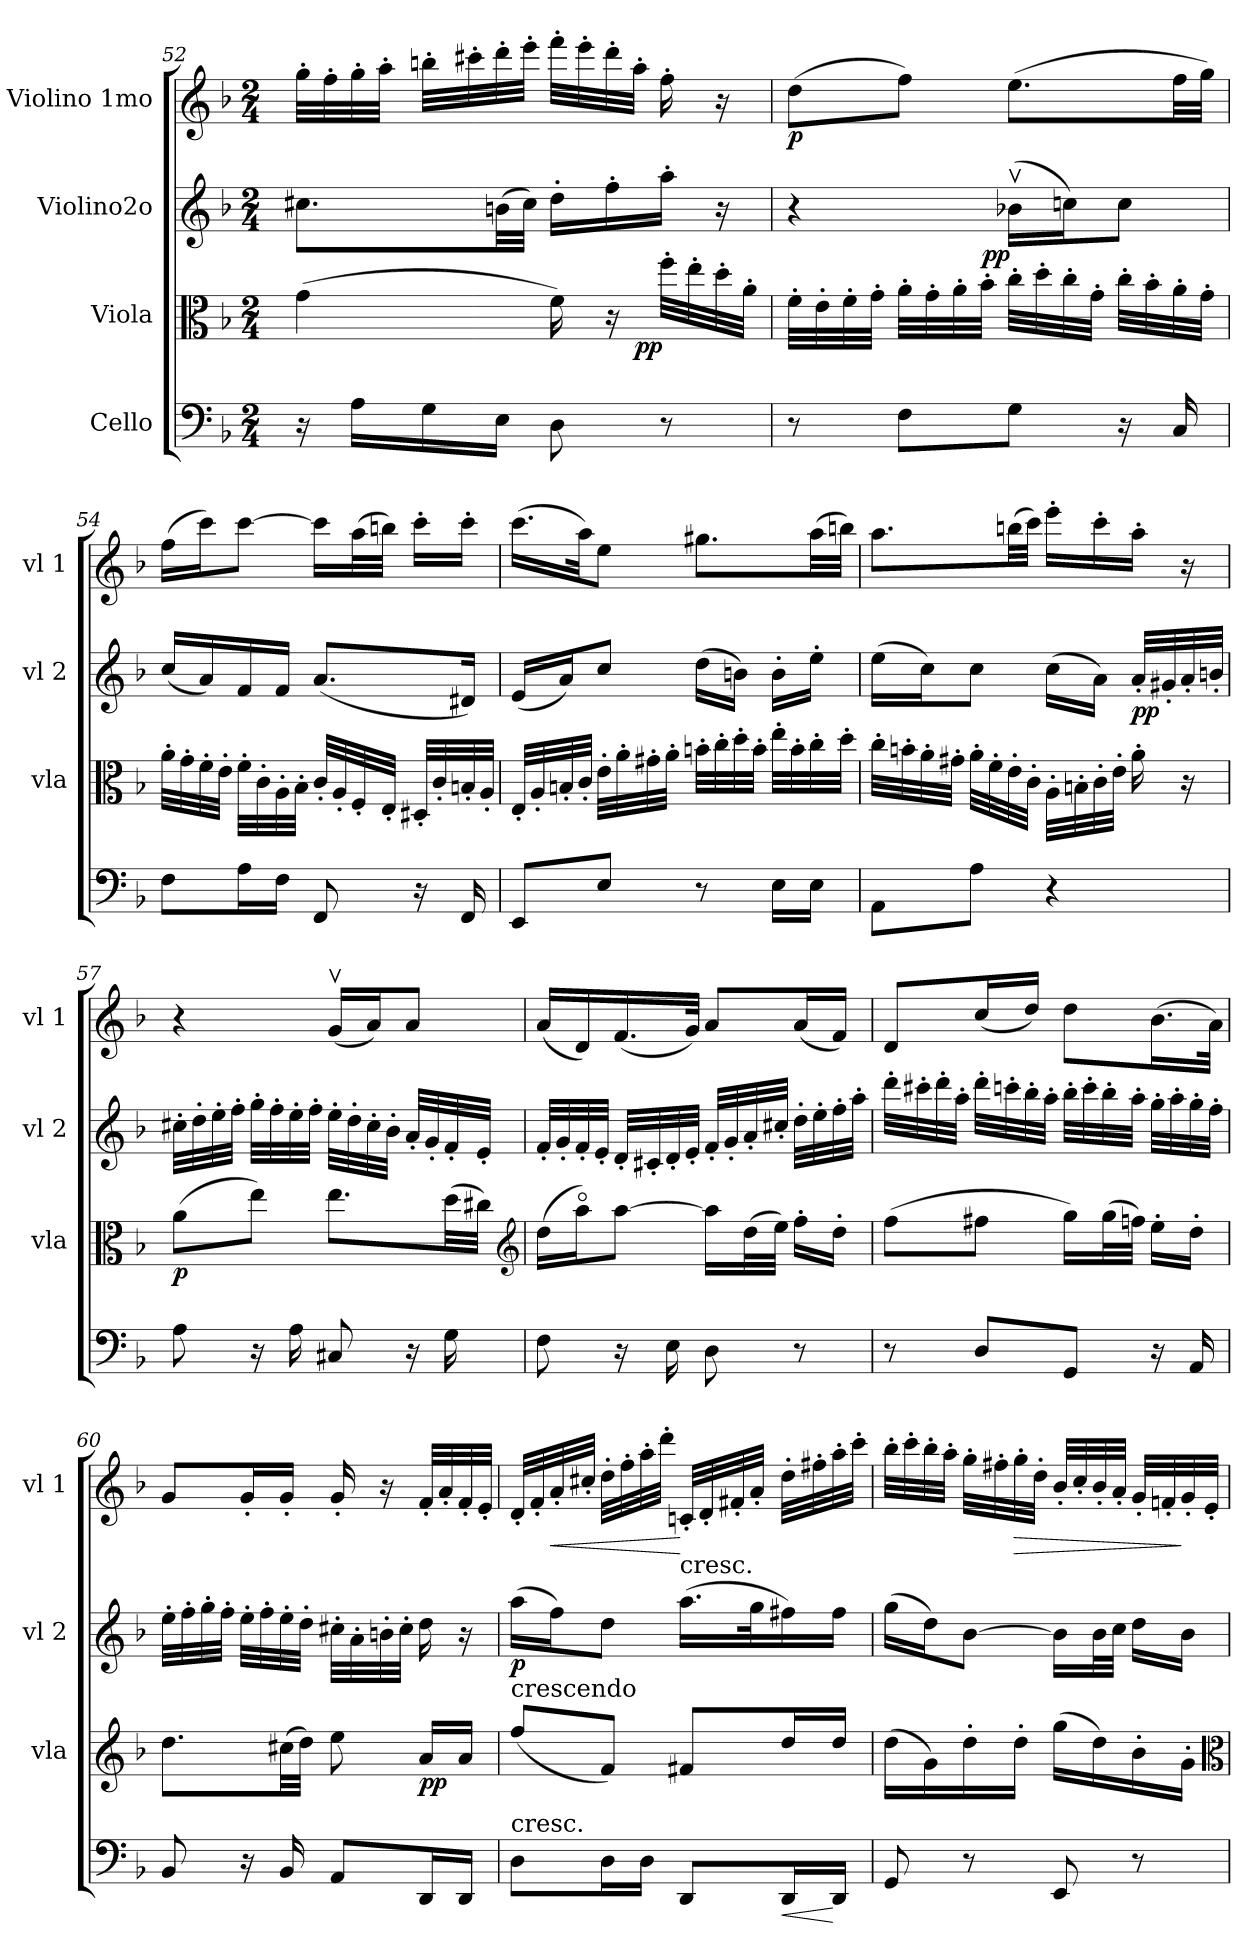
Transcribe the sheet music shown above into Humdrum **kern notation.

**kern	**dynam	**kern	**dynam	**kern	**dynam	**kern	**dynam
*part4	*part4	*part3	*part3	*part2	*part2	*part1	*part1
*staff4	*staff4	*staff3	*staff3	*staff2	*staff2	*staff1	*staff1
*I"Cello	*	*I"Viola	*	*I"Violino2o	*	*I"Violino 1mo	*
*	*	*I'vla	*	*I'vl 2	*	*I'vl 1	*
*clefF4	*	*clefC3	*	*clefG2	*	*clefG2	*
*k[b-]	*	*k[b-]	*	*k[b-]	*	*k[b-]	*
*M2/4	*	*M2/4	*	*M2/4	*	*M2/4	*
=52	=52	=52	=52	=52	=52	=52	=52
16r	.	(4g\	.	8.cc#X\L	.	32gg'\LLL	.
.	.	.	.	.	.	32ff'\	.
16A\LL	.	.	.	.	.	32gg'\	.
.	.	.	.	.	.	32aa'\JJJ	.
16G\	.	.	.	.	.	32bbn'\LLL	.
.	.	.	.	.	.	32ccc#X'\	.
16E\JJ	.	.	.	(32bn\LL	.	32ddd'\	.
.	.	.	.	32cc#\JJJ)	.	32eee'\JJJ	.
8D\	.	16f\)	.	16dd'\LL	.	32fff'\LLL	.
.	.	.	.	.	.	32eee'\	.
.	.	16r	.	16ff'\	.	32ddd'\	.
.	.	.	.	.	.	32aa'\JJJ	.
!	!	!	!LO:DY:rj	!	!	!	!
8r	.	32ff'\LLL	pp	16aa'\JJ	.	16ff'\	.
.	.	32ee'\	.	.	.	.	.
.	.	32dd'\	.	16r	.	16r	.
.	.	32a'\JJJ	.	.	.	.	.
=53	=53	=53	=53	=53	=53	=53	=53
8r	.	32f'\LLL	.	4r	.	(8dd\L	p
.	.	32e'\	.	.	.	.	.
.	.	32f'\	.	.	.	.	.
.	.	32g'\JJJ	.	.	.	.	.
8F\L	.	32a'\LLL	.	.	.	8ff\J)	.
.	.	32g'\	.	.	.	.	.
.	.	32a'\	.	.	.	.	.
.	.	32b-'\JJJ	.	.	.	.	.
!	!	!	!	!	!LO:DY:rj	!	!
8G\J	.	32cc'\LLL	.	(16b-Xv\LL	pp	(8.ee\L	.
.	.	32dd'\	.	.	.	.	.
.	.	32cc'\	.	16ccn\J)	.	.	.
.	.	32g'\JJJ	.	.	.	.	.
16r	.	32cc'\LLL	.	8cc\J	.	.	.
.	.	32b-'\	.	.	.	.	.
16C/	.	32a'\	.	.	.	32ff\LL	.
.	.	32g'\JJJ	.	.	.	32gg\JJJ)	.
=54	=54	=54	=54	=54	=54	=54	=54
8F\L	.	32a'\LLL	.	(16cc/LL	.	(16ff\LL	.
.	.	32g'\	.	.	.	.	.
.	.	32f'\	.	16a/)	.	16ccc\J)	.
.	.	32e'\JJJ	.	.	.	.	.
16A\L	.	32f'\LLL	.	16f/	.	[8ccc\J	.
.	.	32c'\	.	.	.	.	.
16F\JJ	.	32A'\	.	16f/JJ	.	.	.
.	.	32B-'\JJJ	.	.	.	.	.
8FF/	.	32c'/LLL	.	(8.a/L	.	16ccc\LL]	.
.	.	32A'/	.	.	.	.	.
.	.	32F'/	.	.	.	(32aa\L	.
.	.	32E'/JJJ	.	.	.	32bbn\JJJ)	.
16r	.	32D#X'/LLL	.	.	.	16ccc'\LL	.
.	.	32c'/	.	.	.	.	.
16FF/	.	32Bn'/	.	16d#X/Jk)	.	16ccc'\JJ	.
.	.	32A'/JJJ	.	.	.	.	.
=55	=55	=55	=55	=55	=55	=55	=55
8EE/L	.	32E'/LLL	.	(16e/LL	.	(16.ccc\LL	.
.	.	32A'/	.	.	.	.	.
.	.	32Bn'/	.	16a/J)	.	.	.
.	.	32c'/JJJ	.	.	.	32aa\JK)	.
8E/J	.	32e'\LLL	.	8cc/J	.	8ee\J	.
.	.	32a'\	.	.	.	.	.
.	.	32g#X'\	.	.	.	.	.
.	.	32a'\JJJ	.	.	.	.	.
8r	.	32bn'\LLL	.	(16dd\LL	.	8.gg#X\L	.
.	.	32cc'\	.	.	.	.	.
.	.	32dd'\	.	16bn\JJ)	.	.	.
.	.	32b'\JJJ	.	.	.	.	.
16E\LL	.	32ee'\LLL	.	16b'\LL	.	.	.
.	.	32b'\	.	.	.	.	.
16E\JJ	.	32cc'\	.	16ee'\JJ	.	(32aa\LL	.
.	.	32dd'\JJJ	.	.	.	32bbn\JJJ)	.
=56	=56	=56	=56	=56	=56	=56	=56
8AA\L	.	32cc'\LLL	.	(16ee\LL	.	8.aa\L	.
.	.	32bn'\	.	.	.	.	.
.	.	32a'\	.	16cc\J)	.	.	.
.	.	32g#X'\JJJ	.	.	.	.	.
8A\J	.	32a'\LLL	.	8cc\J	.	.	.
.	.	32f'\	.	.	.	.	.
.	.	32e'\	.	.	.	(32bbn\LL	.
.	.	32c'\JJJ	.	.	.	32ccc\JJJ)	.
4r	.	32A'\LLL	.	(16cc\LL	.	16eee'\LL	.
.	.	32Bn'\	.	.	.	.	.
.	.	32c'\	.	16a\JJ)	.	16ccc'\	.
.	.	32e'\JJJ	.	.	.	.	.
.	.	16a'\	.	32a'/LLL	pp	16aa'\JJ	.
.	.	.	.	32g#X'/	.	.	.
.	.	16r	.	32a'/	.	16r	.
.	.	.	.	32bn'/JJJ	.	.	.
=57	=57	=57	=57	=57	=57	=57	=57
8A\	.	(8a\L	p	32cc#X'\LLL	.	4r	.
.	.	.	.	32dd'\	.	.	.
.	.	.	.	32ee'\	.	.	.
.	.	.	.	32ff'\JJJ	.	.	.
16r	.	8ee\J)	.	32gg'\LLL	.	.	.
.	.	.	.	32ff'\	.	.	.
16A\	.	.	.	32ee'\	.	.	.
.	.	.	.	32ff'\JJJ	.	.	.
8C#X/	.	8.ee\L	.	32ee'\LLL	.	(16gv/LL	.
.	.	.	.	32dd'\	.	.	.
.	.	.	.	32cc#'\	.	16a/J)	.
.	.	.	.	32b-'\JJJ	.	.	.
16r	.	.	.	32a'/LLL	.	8a/J	.
.	.	.	.	32g'/	.	.	.
16G\	.	(32dd\LL	.	32f'/	.	.	.
.	.	32cc#X\JJJ)	.	32e'/JJJ	.	.	.
*	*	*clefG2	*	*	*	*	*
=58	=58	=58	=58	=58	=58	=58	=58
8F\	.	(16dd\LL	.	32f'/LLL	.	(16a/LL	.
.	.	.	.	32g'/	.	.	.
.	.	16aao\J)	.	32f'/	.	16d/)	.
.	.	.	.	32e'/JJJ	.	.	.
16r	.	[8aa\J	.	32d'/LLL	.	(16.f/	.
.	.	.	.	32c#X'/	.	.	.
16E\	.	.	.	32d'/	.	.	.
.	.	.	.	32e'/JJJ	.	32g/JJk)	.
8D\	.	16aa\LL]	.	32f'/LLL	.	8a/L	.
.	.	.	.	32g'/	.	.	.
.	.	(32dd\L	.	32a'/	.	.	.
.	.	32ee\JJJ)	.	32cc#X'/JJJ	.	.	.
8r	.	16ff'\LL	.	32dd'\LLL	.	(16a/L	.
.	.	.	.	32ee'\	.	.	.
.	.	16dd'\JJ	.	32ff'\	.	16f/JJ)	.
.	.	.	.	32aa'\JJJ	.	.	.
=59	=59	=59	=59	=59	=59	=59	=59
8r	.	(8ff\L	.	32ddd'\LLL	.	8d/L	.
.	.	.	.	32ccc#X'\	.	.	.
.	.	.	.	32ddd'\	.	.	.
.	.	.	.	32aa'\JJJ	.	.	.
8D/L	.	8ff#X\J	.	32ddd'\LLL	.	(16cc/L	.
.	.	.	.	32cccn'\	.	.	.
.	.	.	.	32bb-'\	.	16dd/JJ)	.
.	.	.	.	32aa'\JJJ	.	.	.
8GG/J	.	16gg\LL)	.	32bb-'\LLL	.	8dd\L	.
.	.	.	.	32ccc'\	.	.	.
.	.	(32gg\L	.	32bb-'\	.	.	.
.	.	32ffn\JJJ)	.	32aa'\JJJ	.	.	.
16r	.	16ee'\LL	.	32gg'\LLL	.	(16.b-\L	.
.	.	.	.	32aa'\	.	.	.
16AA/	.	16dd'\JJ	.	32gg'\	.	.	.
.	.	.	.	32ff'\JJJ	.	32a\JJk)	.
=60	=60	=60	=60	=60	=60	=60	=60
8BB-/	.	8.dd\L	.	32ee'\LLL	.	8g/L	.
.	.	.	.	32ff'\	.	.	.
.	.	.	.	32gg'\	.	.	.
.	.	.	.	32ff'\JJJ	.	.	.
16r	.	.	.	32ee'\LLL	.	16g'/L	.
.	.	.	.	32ff'\	.	.	.
16BB-/	.	(32cc#X\LL	.	32ee'\	.	16g'/JJ	.
.	.	32dd\JJJ)	.	32dd'\JJJ	.	.	.
8AA/L	.	8ee\	.	32cc#X'\LLL	.	16g'/	.
.	.	.	.	32a'\	.	.	.
.	.	.	.	32bn'\	.	16r	.
.	.	.	.	32cc#'\JJJ	.	.	.
16DD/L	.	16a/LL	pp	16dd\	.	32f'/LLL	.
.	.	.	.	.	.	32a'/	.
16DD/JJ	.	16a/JJ	.	16r	.	32f'/	.
.	.	.	.	.	.	32e'/JJJ	.
=61	=61	=61	=61	=61	=61	=61	=61
!	!	!LO:TX:t=crescendo	!	!	!	!	!
!LO:TX:t=cresc.	!	!	!	!	!	!	!
8D\L	.	(8ff/L	.	(16aa\LL	p	32d'/LLL	.
.	.	.	.	.	.	32f'/	.
!	!	!	!	!	!	!	!LO:HP:b
.	.	.	.	16ff\J)	.	32a'/	<
.	.	.	.	.	.	32cc#X'/JJJ	.
16D\L	.	8f/J)	.	8dd\J	.	32dd'\LLL	.
.	.	.	.	.	.	32ff'\	.
16D\JJ	.	.	.	.	.	32aa'\	.
.	.	.	.	.	.	32ddd'\JJJ	.
!	!	!	!	!LO:TX:t=cresc.	!	!	!
8DD/L	.	8f#X/L	.	(16.aa\LL	.	32cn'/LLL	[
.	.	.	.	.	.	32d'/	.
.	.	.	.	.	.	32f#X'/	.
.	.	.	.	32gg\K	.	32a'/JJJ	.
!	!LO:HP:b	!	!	!	!	!	!
16DD/L	<	16dd/L	.	16ff#X\)	.	32dd'\LLL	.
.	.	.	.	.	.	32ff#X'\	.
16DD/JJ	[	16dd/JJ	.	16ff#\JJ	.	32aa'\	.
.	.	.	.	.	.	32ccc'\JJJ	.
=62	=62	=62	=62	=62	=62	=62	=62
8GG/	.	(16dd\LL	.	(16gg\LL	.	32bb-'\LLL	.
.	.	.	.	.	.	32ccc'\	.
.	.	16g\)	.	16dd\J)	.	32bb-'\	.
.	.	.	.	.	.	32aa'\JJJ	.
8r	.	16dd'\	.	[8b-\J	.	32gg'\LLL	.
.	.	.	.	.	.	32ff#X'\	.
!	!	!	!	!	!	!	!LO:HP:b
.	.	16dd'\JJ	.	.	.	32gg'\	>
.	.	.	.	.	.	32dd'\JJJ	.
8EE/	.	(16gg\LL	.	16b-\LL]	.	32b-'/LLL	.
.	.	.	.	.	.	32cc'/	.
.	.	16dd\)	.	32b-\L	.	32b-'/	.
.	.	.	.	32cc\JJJ	.	32a'/JJJ	.
8r	.	16b-'\	.	16dd\LL	.	32g'/LLL	.
.	.	.	.	.	.	32fn'/	.
.	.	16g'\JJ	.	16b-\JJ	.	32g'/	]
.	.	.	.	.	.	32e'/JJJ	.
*	*	*clefC3	*	*	*	*	*
=	=	=	=	=	=	=	=
*-	*-	*-	*-	*-	*-	*-	*-
